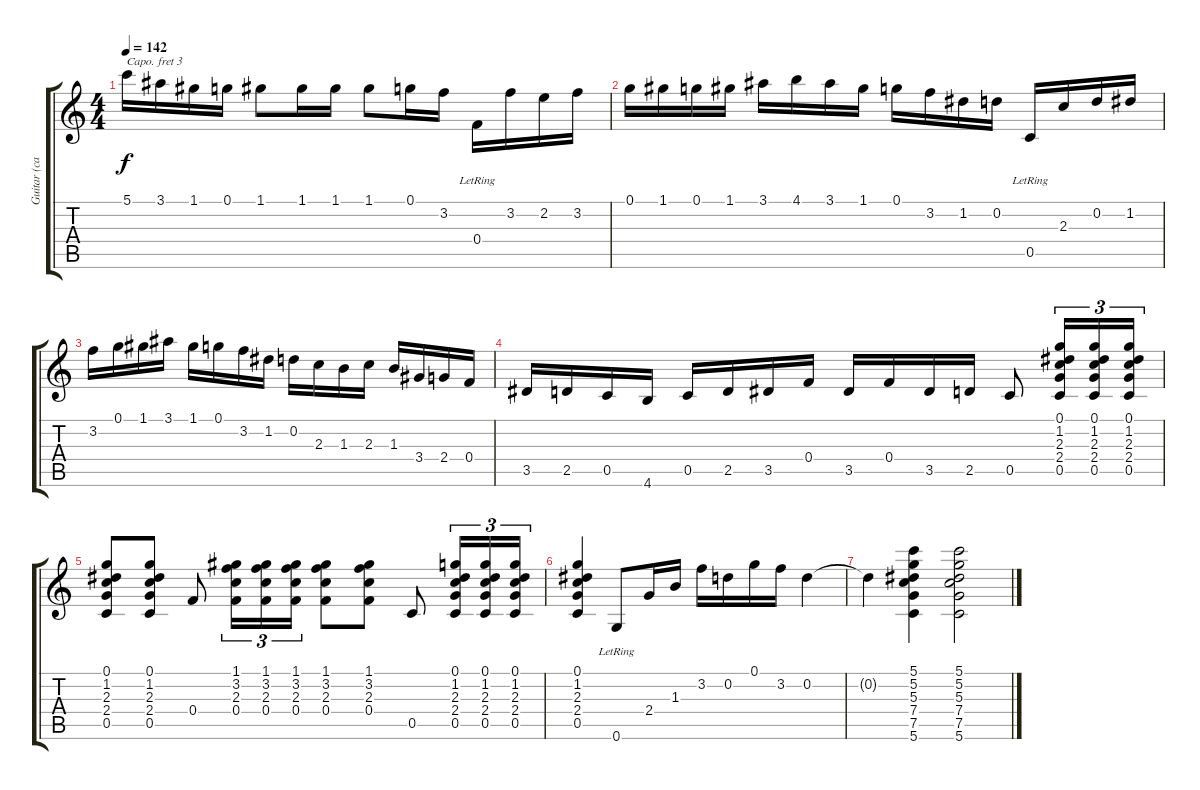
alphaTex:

\track ("Guitar (capo@3)" "Guitar (ca") {instrument acousticguitarnylon}
\staff {score tabs}
\capo 3
\tuning (E4 B3 G3 D3 A2 E2) {hide}
\ts (4 4)
\tempo 142
\clef g2
\ks c
5.1.16{dy f} 3.1.16 1.1.16 0.1.16 1.1.8 1.1.16 1.1.16 1.1.8 0.1.16 3.2.16 0.4{lr}.16 3.2.16 2.2.16 3.2.16 |
0.1.16 1.1.16 0.1.16 1.1.16 3.1.16 4.1.16 3.1.16 1.1.16 0.1.16 3.2.16 1.2.16 0.2.16 0.5{lr}.16 2.3.16 0.2.16 1.2.16 |
3.2.16 0.1.16 1.1.16 3.1.16 1.1.16 0.1.16 3.2.16 1.2.16 0.2.16 2.3.16 1.3.16 2.3.16 1.3.16 3.4.16 2.4.16 0.4.16 |
3.5.16 2.5.16 0.5.16 4.6.16 0.5.16 2.5.16 3.5.16 0.4.16 3.5.16 0.4.16 3.5.16 2.5.16 0.5.8 (0.1 1.2 2.3 2.4 0.5).16{tu (3 2)} (0.1 1.2 2.3 2.4 0.5).16{tu (3 2)} (0.1 1.2 2.3 2.4 0.5).16{tu (3 2)} |
(0.1 1.2 2.3 2.4 0.5).8 (0.1 1.2 2.3 2.4 0.5).8 0.4.8 (1.1 3.2 2.3 0.4).16{tu (3 2)} (1.1 3.2 2.3 0.4).16{tu (3 2)} (1.1 3.2 2.3 0.4).16{tu (3 2)} (1.1 3.2 2.3 0.4).8 (1.1 3.2 2.3 0.4).8 0.5.8 (0.1 1.2 2.3 2.4 0.5).16{tu (3 2)} (0.1 1.2 2.3 2.4 0.5).16{tu (3 2)} (0.1 1.2 2.3 2.4 0.5).16{tu (3 2)} |
(0.1 1.2 2.3 2.4 0.5).4 0.6{lr}.8 2.4.16 1.3.16 3.2.16 0.2.16 0.1.16 3.2.16 0.2.4 |
0.2{t}.4 (5.1 5.2 5.3 7.4 7.5 5.6).4 (5.1 5.2 5.3 7.4 7.5 5.6).2
